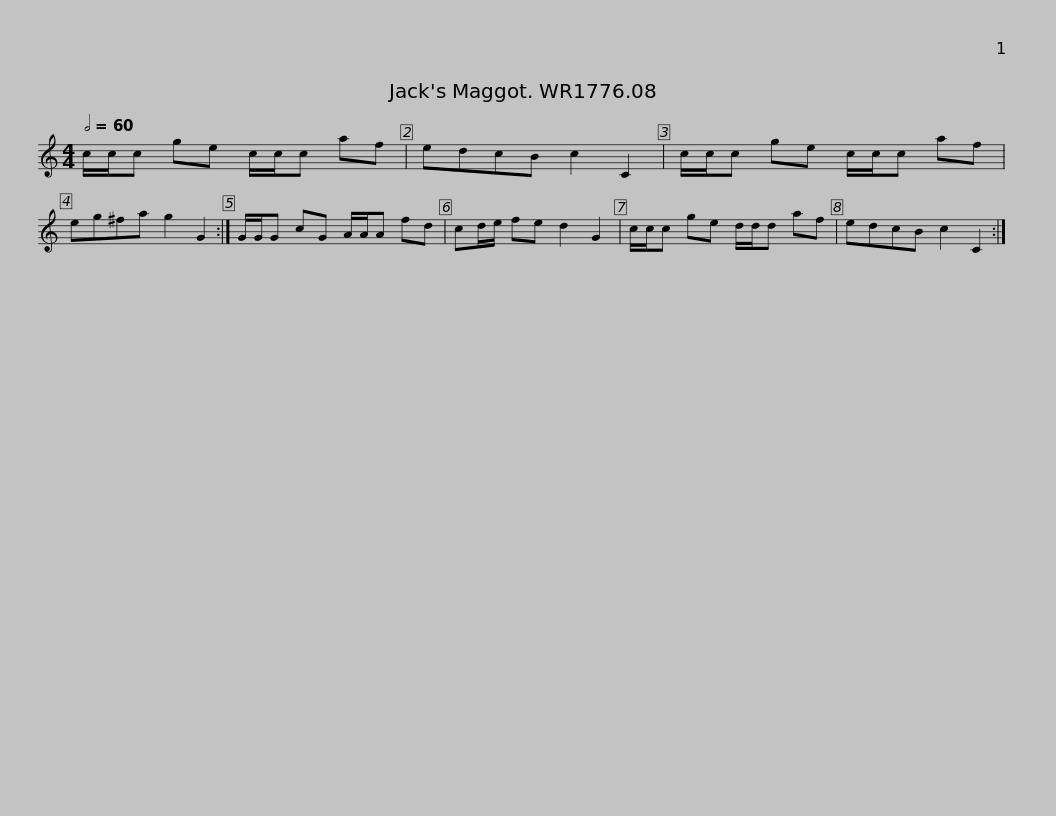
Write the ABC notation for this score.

X:1
L:1/8
Q:1/2=60
M:4/4
I:linebreak $
K:C
V:1 treble
V:1
 c/c/c ge c/c/c af | edcB c2 C2 | c/c/c ge c/c/c af | eg^fa g2 G2 :| G/G/G cG A/A/A fd |$ %5
 cd/e/ fe d2 G2 | c/c/c ge d/d/d af | edcB c2 C2 :| %8
